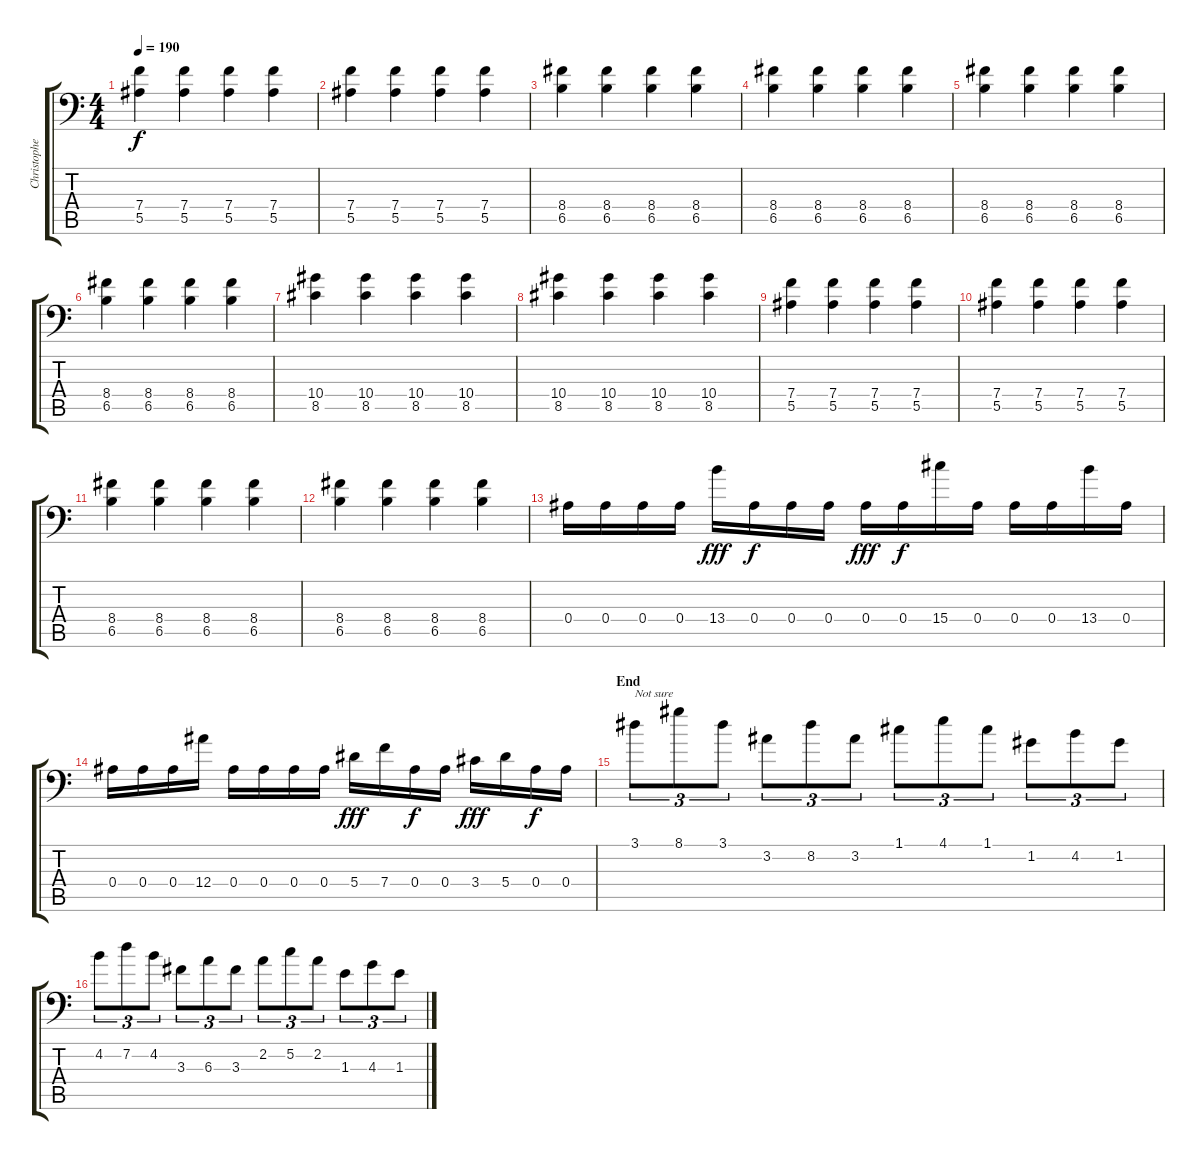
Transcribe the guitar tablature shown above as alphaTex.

\track ("Christopher Amott Ry." "Christophe") {instrument distortionguitar}
\staff {score tabs}
\tuning (C4 G3 Eb3 Bb2 F2 Bb1) {hide}
\ts (4 4)
\tempo 190
\clef f4
\ks c
(7.4 5.5).4{dy f} (7.4 5.5).4 (7.4 5.5).4 (7.4 5.5).4 |
(7.4 5.5).4 (7.4 5.5).4 (7.4 5.5).4 (7.4 5.5).4 |
(8.4 6.5).4 (8.4 6.5).4 (8.4 6.5).4 (8.4 6.5).4 |
(8.4 6.5).4 (8.4 6.5).4 (8.4 6.5).4 (8.4 6.5).4 |
(8.4 6.5).4 (8.4 6.5).4 (8.4 6.5).4 (8.4 6.5).4 |
(8.4 6.5).4 (8.4 6.5).4 (8.4 6.5).4 (8.4 6.5).4 |
(10.4 8.5).4 (10.4 8.5).4 (10.4 8.5).4 (10.4 8.5).4 |
(10.4 8.5).4 (10.4 8.5).4 (10.4 8.5).4 (10.4 8.5).4 |
(7.4 5.5).4 (7.4 5.5).4 (7.4 5.5).4 (7.4 5.5).4 |
(7.4 5.5).4 (7.4 5.5).4 (7.4 5.5).4 (7.4 5.5).4 |
(8.4 6.5).4 (8.4 6.5).4 (8.4 6.5).4 (8.4 6.5).4 |
(8.4 6.5).4 (8.4 6.5).4 (8.4 6.5).4 (8.4 6.5).4 |
0.4.16 0.4.16 0.4.16 0.4.16 13.4.16{dy fff} 0.4.16{dy f} 0.4.16 0.4.16 0.4.16{dy fff} 0.4.16{dy f} 15.4.16 0.4.16 0.4.16 0.4.16 13.4.16 0.4.16 |
0.4.16 0.4.16 0.4.16 12.4.16 0.4.16 0.4.16 0.4.16 0.4.16 5.4.16{dy fff} 7.4.16 0.4.16{dy f} 0.4.16 3.4.16{dy fff} 5.4.16 0.4.16{dy f} 0.4.16 |
\section ("" "End")
3.1.8{tu (3 2) txt "Not sure"} 8.1.8{tu (3 2)} 3.1.8{tu (3 2)} 3.2.8{tu (3 2)} 8.2.8{tu (3 2)} 3.2.8{tu (3 2)} 1.1.8{tu (3 2)} 4.1.8{tu (3 2)} 1.1.8{tu (3 2)} 1.2.8{tu (3 2)} 4.2.8{tu (3 2)} 1.2.8{tu (3 2)} |
4.2.8{tu (3 2)} 7.2.8{tu (3 2)} 4.2.8{tu (3 2)} 3.3.8{tu (3 2)} 6.3.8{tu (3 2)} 3.3.8{tu (3 2)} 2.2.8{tu (3 2)} 5.2.8{tu (3 2)} 2.2.8{tu (3 2)} 1.3.8{tu (3 2)} 4.3.8{tu (3 2)} 1.3.8{tu (3 2)}
